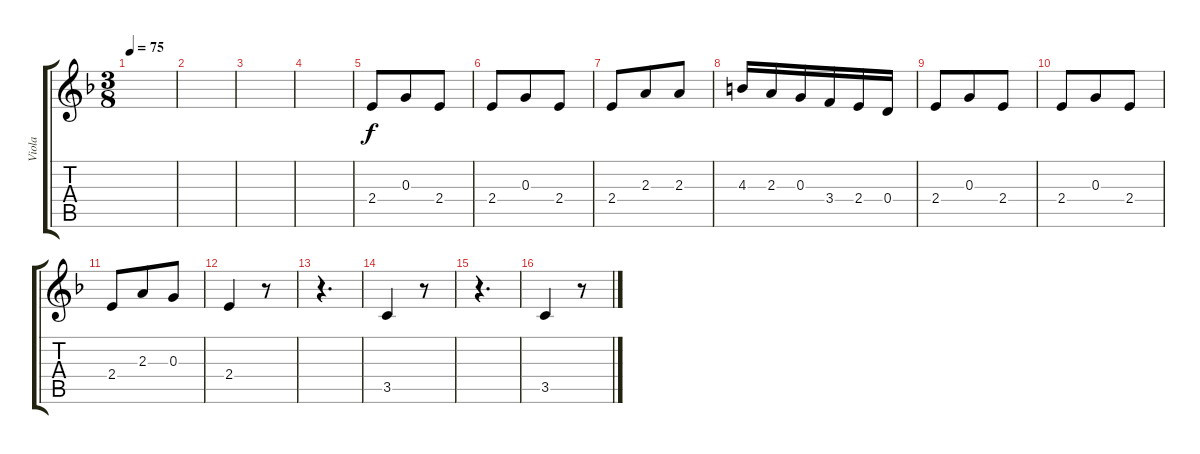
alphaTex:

\track ("Viola" "Viola") {instrument acousticguitarsteel}
\staff {score tabs}
\tuning (E4 B3 G3 D3 A2 E2) {hide}
\ts (3 8)
\tempo 75
\clef g2
\ks f
|
|
|
|
2.4.8 0.3.8 2.4.8 |
2.4.8 0.3.8 2.4.8 |
2.4.8 2.3.8 2.3.8 |
4.3.16 2.3.16 0.3.16 3.4.16 2.4.16 0.4.16 |
2.4.8 0.3.8 2.4.8 |
2.4.8 0.3.8 2.4.8 |
2.4.8 2.3.8 0.3.8 |
2.4.4 r.8 |
r.4{d} |
3.5.4 r.8 |
r.4{d} |
3.5.4 r.8
